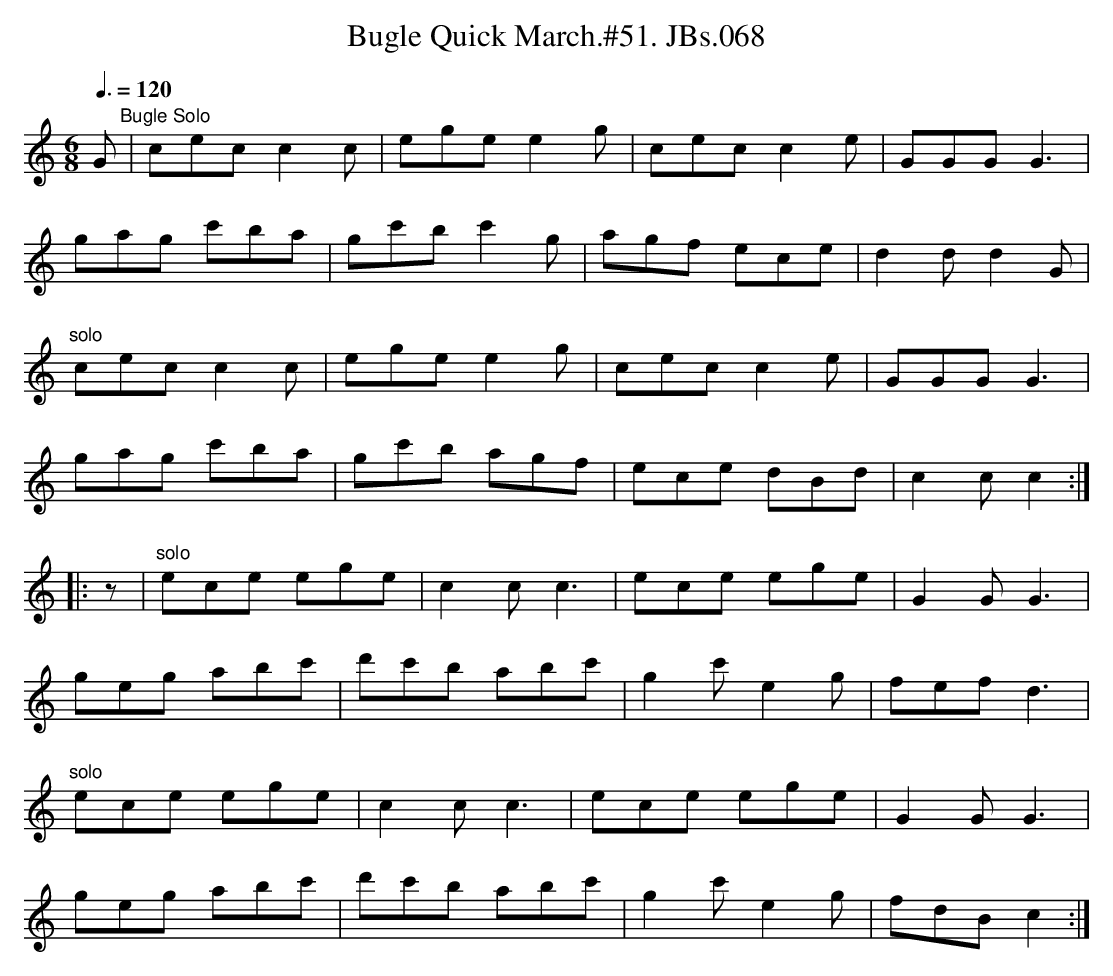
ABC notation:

X:1
T:Bugle Quick March.#51. JBs.068
L:1/8
M:6/8
Q:3/8=120
K:C
G"Bugle Solo"|cec c2c|ege e2g|cec c2e|GGG G3|!
gag c'ba|gc'b c'2g|agf ece|d2dd2G|!
"solo"cec c2c|ege e2g|cec c2e|GGG G3|!
gag c'ba|gc'b agf|ece dBd|c2cc2:|!
|:z|"solo"ece ege|c2cc3|ece ege|G2GG3|!
geg abc'|d'c'b abc'|g2c'e2g|fef d3|!
"solo"ece ege|c2cc3|ece ege|G2GG3|!
geg abc'|d'c'b abc'|g2c'e2g|fdBc2:|
